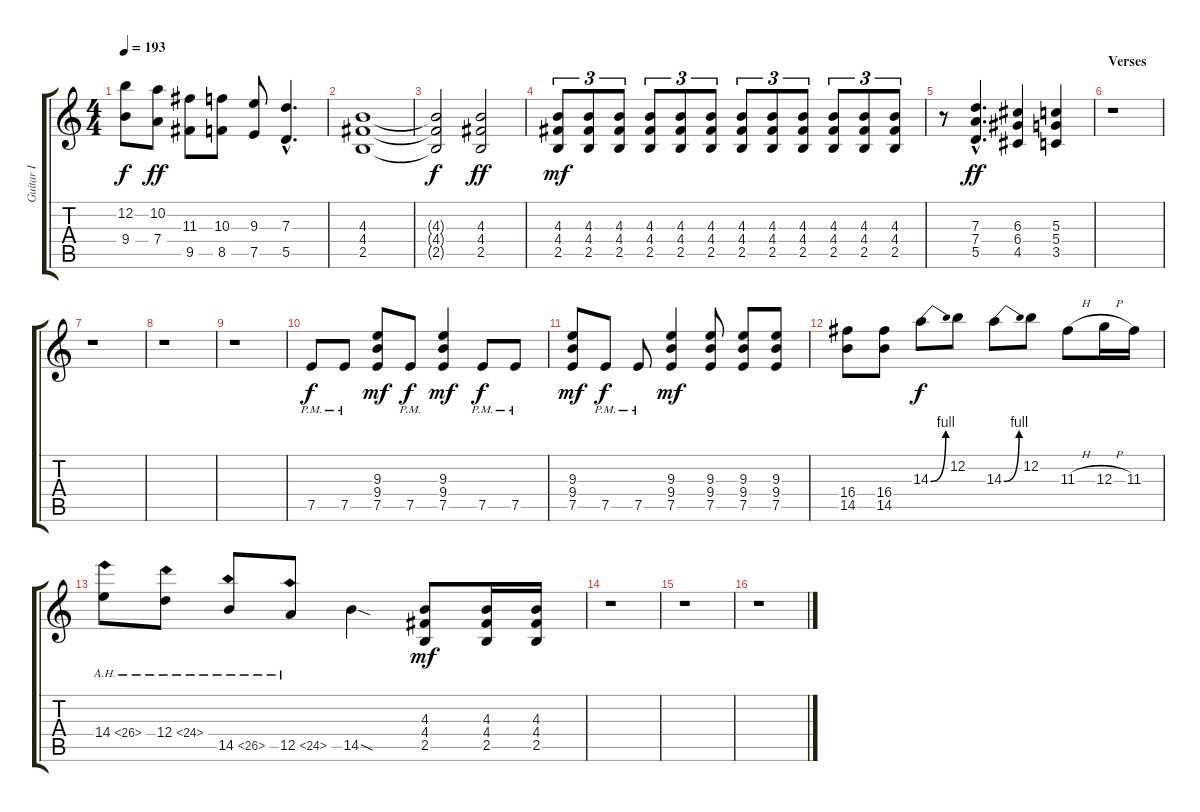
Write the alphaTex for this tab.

\track ("Guitar I" "Guitar I") {instrument distortionguitar}
\staff {score tabs}
\tuning (E4 B3 G3 D3 A2 E2) {hide}
\ts (4 4)
\tempo 193
\clef g2
\ks c
(12.2{t} 9.4{t}).8{dy f} (10.2 7.4).8{dy ff} (11.3 9.5).8 (10.3 8.5).8 (9.3 7.5).8 (7.3{hac} 5.5{hac}).4{d} |
(4.3 4.4 2.5).1 |
(4.3{t} 4.4{t} 2.5{t}).2{dy f} (4.3 4.4 2.5).2{dy ff} |
(4.3 4.4 2.5).8{tu (3 2) dy mf} (4.3 4.4 2.5).8{tu (3 2)} (4.3 4.4 2.5).8{tu (3 2)} (4.3 4.4 2.5).8{tu (3 2)} (4.3 4.4 2.5).8{tu (3 2)} (4.3 4.4 2.5).8{tu (3 2)} (4.3 4.4 2.5).8{tu (3 2)} (4.3 4.4 2.5).8{tu (3 2)} (4.3 4.4 2.5).8{tu (3 2)} (4.3 4.4 2.5).8{tu (3 2)} (4.3 4.4 2.5).8{tu (3 2)} (4.3 4.4 2.5).8{tu (3 2)} |
r.8 (7.3{hac} 7.4{hac} 5.5{hac}).4{d dy ff} (6.3 6.4 4.5).4 (5.3 5.4 3.5).4 |
\section ("" "Verses")
r.1 |
r.1 |
r.1 |
r.1 |
7.5{pm}.8{dy f} 7.5{pm}.8 (9.3 9.4 7.5).8{dy mf} 7.5{pm}.8{dy f} (9.3 9.4 7.5).4{dy mf} 7.5{pm}.8{dy f} 7.5{pm}.8 |
(9.3 9.4 7.5).8{dy mf} 7.5{pm}.8{dy f} 7.5{pm}.8 (9.3 9.4 7.5).4{dy mf} (9.3 9.4 7.5).8 (9.3 9.4 7.5).8 (9.3 9.4 7.5).8 |
(16.4 14.5).8 (16.4 14.5).8 14.3{be (bend 0 0 60 4)}.8{dy f} 12.2.8 14.3{be (bend 0 0 60 4)}.8 12.2.8 11.3{h}.8 12.3{h}.16 11.3.16 |
14.4{ah 12}.8 12.4{ah 12}.8 14.5{ah 12}.8 12.5{ah 12}.8 14.5{sod}.4 (4.3 4.4 2.5).8{dy mf} (4.3 4.4 2.5).16 (4.3 4.4 2.5).16 |
r.1 |
r.1 |
r.1
